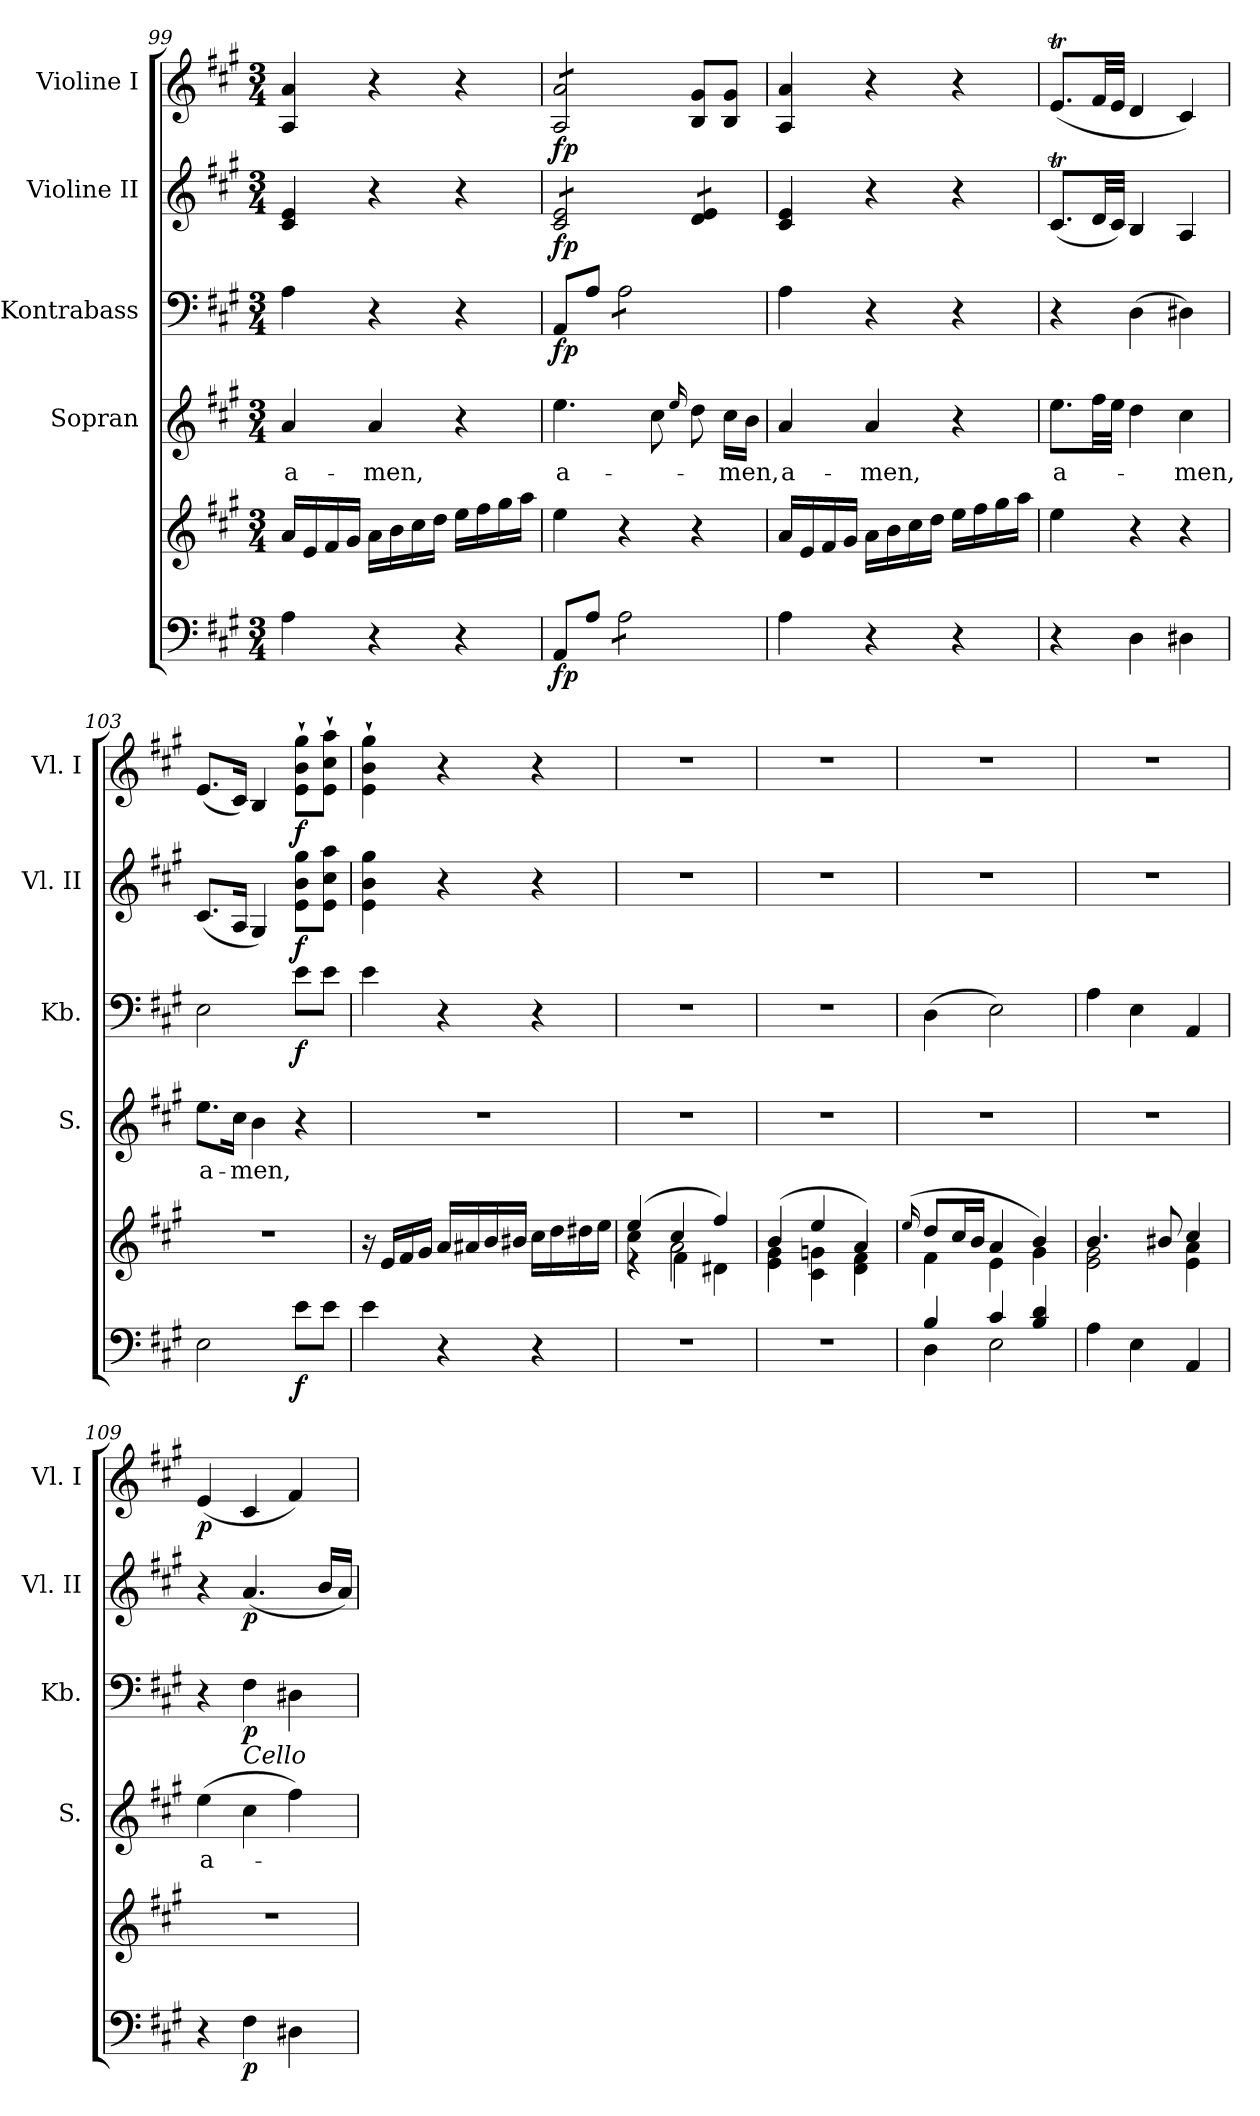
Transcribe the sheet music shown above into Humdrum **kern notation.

**kern	**kern	**dynam	**kern	**text	**kern	**dynam	**kern	**dynam	**kern	**dynam
*part5	*part5	*part5	*part4	*part4	*part3	*part3	*part2	*part2	*part1	*part1
*staff6	*staff5	*staff5/6	*staff4	*staff4	*staff3	*staff3	*staff2	*staff2	*staff1	*staff1
*	*	*	*I"Sopran	*	*I"Kontrabass	*	*I"Violine II	*	*I"Violine I	*
*	*	*	*I'S.	*	*I'Kb.	*	*I'Vl. II	*	*I'Vl. I	*
*clefF4	*clefG2	*	*clefG2	*	*clefF4	*	*clefG2	*	*clefG2	*
*	*	*	*	*	*ITrd7c12	*	*	*	*	*
*k[f#c#g#]	*k[f#c#g#]	*	*k[f#c#g#]	*	*k[f#c#g#]	*	*k[f#c#g#]	*	*k[f#c#g#]	*
*A:	*A:	*	*A:	*	*A:	*	*A:	*	*A:	*
*M3/4	*M3/4	*	*M3/4	*	*M3/4	*	*M3/4	*	*M3/4	*
=99	=99	=99	=99	=99	=99	=99	=99	=99	=99	=99
!	!	!	!	!LO:LY:b	!	!	!	!	!	!
4A\	16a/LL	.	4a/	a-	4AA\	.	4c#/ 4e/	.	4A/ 4a/	.
.	16e/	.	.	.	.	.	.	.	.	.
.	16f#/	.	.	.	.	.	.	.	.	.
.	16g#/JJ	.	.	.	.	.	.	.	.	.
!	!	!	!	!LO:LY:b	!	!	!	!	!	!
4r	16a\LL	.	4a/	-men,	4r	.	4r	.	4r	.
.	16b\	.	.	.	.	.	.	.	.	.
.	16cc#\	.	.	.	.	.	.	.	.	.
.	16dd\JJ	.	.	.	.	.	.	.	.	.
4r	16ee\LL	.	4r	.	4r	.	4r	.	4r	.
.	16ff#\	.	.	.	.	.	.	.	.	.
.	16gg#\	.	.	.	.	.	.	.	.	.
.	16aa\JJ	.	.	.	.	.	.	.	.	.
=100	=100	=100	=100	=100	=100	=100	=100	=100	=100	=100
!	!	!LO:DY:b=2	!	!LO:LY:b	!	!LO:DY:b	!	!LO:DY:b	!	!LO:DY:b
*	*	*	*	*	*	*	*tremolo	*	*	*
*	*	*	*	*	*	*	*	*	*tremolo	*
8AA/L	4ee\	fp	4.ee\	a-	8AAA/L	fp	8c#/ 8e/L	fp	8A/ 8a/L	fp
8A/J	.	.	.	.	8AA/J	.	8c#/ 8e/	.	8A/ 8a/	.
*tremolo	*	*	*	*	*	*	*	*	*	*
*	*	*	*	*	*tremolo	*	*	*	*	*
8A\L	4r	.	.	.	8AA\L	.	8c#/ 8e/	.	8A/ 8a/	.
8A\	.	.	8cc#\	.	8AA\	.	8c#/ 8e/J	.	8A/ 8a/J	.
*	*	*	*	*	*	*	*	*	*Xtremolo	*
.	.	.	16qqee/	.	.	.	.	.	.	.
8A\	4r	.	8dd\	.	8AA\	.	8d/ 8e/L	.	8B/ 8g#/L	.
!	!	!	!	!LO:LY:b	!	!	!	!	!	!
8A\J	.	.	16cc#\LL	-men,	8AA\J	.	8d/ 8e/J	.	8B/ 8g#/J	.
*	*	*	*	*	*	*	*Xtremolo	*	*	*
*	*	*	*	*	*Xtremolo	*	*	*	*	*
*Xtremolo	*	*	*	*	*	*	*	*	*	*
.	.	.	16b\JJ	.	.	.	.	.	.	.
=101	=101	=101	=101	=101	=101	=101	=101	=101	=101	=101
!	!	!	!	!LO:LY:b	!	!	!	!	!	!
4A\	16a/LL	.	4a/	a-	4AA\	.	4c#/ 4e/	.	4A/ 4a/	.
.	16e/	.	.	.	.	.	.	.	.	.
.	16f#/	.	.	.	.	.	.	.	.	.
.	16g#/JJ	.	.	.	.	.	.	.	.	.
!	!	!	!	!LO:LY:b	!	!	!	!	!	!
4r	16a\LL	.	4a/	-men,	4r	.	4r	.	4r	.
.	16b\	.	.	.	.	.	.	.	.	.
.	16cc#\	.	.	.	.	.	.	.	.	.
.	16dd\JJ	.	.	.	.	.	.	.	.	.
4r	16ee\LL	.	4r	.	4r	.	4r	.	4r	.
.	16ff#\	.	.	.	.	.	.	.	.	.
.	16gg#\	.	.	.	.	.	.	.	.	.
.	16aa\JJ	.	.	.	.	.	.	.	.	.
!!LO:PB:g=z
=102	=102	=102	=102	=102	=102	=102	=102	=102	=102	=102
!	!	!	!	!LO:LY:b	!	!	!	!	!	!
4r	4ee\	.	8.ee\L	a-	4r	.	(<8.c#t/L	.	(<8.eT/L	.
.	.	.	32ff#\LL	.	.	.	32d/LL	.	32f#/LL	.
.	.	.	32ee\JJJ	.	.	.	32c#/JJJ)	.	32e/JJJ	.
4D\	4r	.	4dd\	.	(>4DD\	.	4B/	.	4d/	.
!	!	!	!	!LO:LY:b	!	!	!	!	!	!
4D#X\	4r	.	4cc#\	-men,	4DD#X\)	.	4A/	.	4c#/)	.
=103	=103	=103	=103	=103	=103	=103	=103	=103	=103	=103
!	!	!	!	!LO:LY:b	!	!	!	!	!	!
2E\	2.r	.	8.ee\L	a-	2EE\	.	(<8.c#/L	.	(<8.e/L	.
.	.	.	16cc#\Jk	.	.	.	16A/Jk	.	16c#/Jk)	.
!	!	!	!	!LO:LY:b	!	!	!	!	!	!
.	.	.	4b\	-men,	.	.	4G#/)	.	4B/	.
!	!	!LO:DY:b=2	!	!	!	!LO:DY:b	!	!LO:DY:b	!	!LO:DY:b
8e\L	.	f	4r	.	8E\L	f	8e\ 8b\ 8gg#\L	f	8e\`> 8b\`> 8gg#\`>L	f
8e\J	.	.	.	.	8E\J	.	8e\ 8cc#\ 8aa\J	.	8e\`> 8cc#\`> 8aa\`>J	.
=104	=104	=104	=104	=104	=104	=104	=104	=104	=104	=104
4e\	16r	.	2.r	.	4E\	.	4e\ 4b\ 4gg#\	.	4e\`> 4b\`> 4gg#\`>	.
.	16e/LL	.	.	.	.	.	.	.	.	.
.	16f#/	.	.	.	.	.	.	.	.	.
.	16g#/JJ	.	.	.	.	.	.	.	.	.
4r	16a/LL	.	.	.	4r	.	4r	.	4r	.
.	16a#X/	.	.	.	.	.	.	.	.	.
.	16b/	.	.	.	.	.	.	.	.	.
.	16b#X/JJ	.	.	.	.	.	.	.	.	.
4r	16cc#\LL	.	.	.	4r	.	4r	.	4r	.
.	16dd\	.	.	.	.	.	.	.	.	.
.	16dd#X\	.	.	.	.	.	.	.	.	.
.	16ee\JJ	.	.	.	.	.	.	.	.	.
=105	=105	=105	=105	=105	=105	=105	=105	=105	=105	=105
*	*^	*	*	*	*	*	*	*	*	*
*	*	*^	*	*	*	*	*	*	*	*	*
2.r	(4ee/	4cc#\	4re	.	2.r	.	2.r	.	2.r	.	2.r	.
.	4cc#/	2a\	4f#\	.	.	.	.	.	.	.	.	.
.	4ff#/)	.	4d#X\	.	.	.	.	.	.	.	.	.
*	*	*v	*v	*	*	*	*	*	*	*	*	*
=106	=106	=106	=106	=106	=106	=106	=106	=106	=106	=106	=106
2.r	(4b/	4e\ 4g#\	.	2.r	.	2.r	.	2.r	.	2.r	.
.	4ee/	4c#\ 4gn\	.	.	.	.	.	.	.	.	.
.	4a/)	4d\ 4f#\	.	.	.	.	.	.	.	.	.
!!LO:LB:g=z
=107	=107	=107	=107	=107	=107	=107	=107	=107	=107	=107	=107
.	(16qqee/	.	.	.	.	.	.	.	.	.	.
*^	*	*	*	*	*	*	*	*	*	*	*
4B/	4D\	8dd/L	4f#\	.	2.r	.	(>4DD\	.	2.r	.	2.r	.
.	.	16cc#/L	.	.	.	.	.	.	.	.	.	.
.	.	16b/JJ	.	.	.	.	.	.	.	.	.	.
4c#/	2E\	4a/	4e\	.	.	.	2EE\)	.	.	.	.	.
4B/ 4d/	.	4b/)	4g#\	.	.	.	.	.	.	.	.	.
*v	*v	*	*	*	*	*	*	*	*	*	*	*
=108	=108	=108	=108	=108	=108	=108	=108	=108	=108	=108	=108
4A\	4.b/	2e\ 2g#\	.	2.r	.	4AA\	.	2.r	.	2.r	.
4E\	.	.	.	.	.	4EE\	.	.	.	.	.
.	8b#X/	.	.	.	.	.	.	.	.	.	.
4AA/	4cc#/	4e\ 4a\	.	.	.	4AAA/	.	.	.	.	.
=109	=109	=109	=109	=109	=109	=109	=109	=109	=109	=109	=109
!	!	!	!	!	!LO:LY:b	!	!	!	!	!	!LO:DY:b
*	*v	*v	*	*	*	*	*	*	*	*	*
4r	2.r	.	(>4ee\	a-	4r	.	4r	.	(<4e/	p
!	!	!	!	!	!LO:TX:b:i:t=Cello	!	!	!	!	!
!	!	!LO:DY:b=2	!	!	!	!LO:DY:b	!	!LO:DY:b	!	!
4F#\	.	p	4cc#\	.	4FF#\	p	(<4.a/	p	4c#/	.
4D#X\	.	.	4ff#\)	.	4DD#X\	.	.	.	4f#/)	.
.	.	.	.	.	.	.	16b/LL	.	.	.
.	.	.	.	.	.	.	16a/JJ)	.	.	.
=	=	=	=	=	=	=	=	=	=	=
*-	*-	*-	*-	*-	*-	*-	*-	*-	*-	*-
